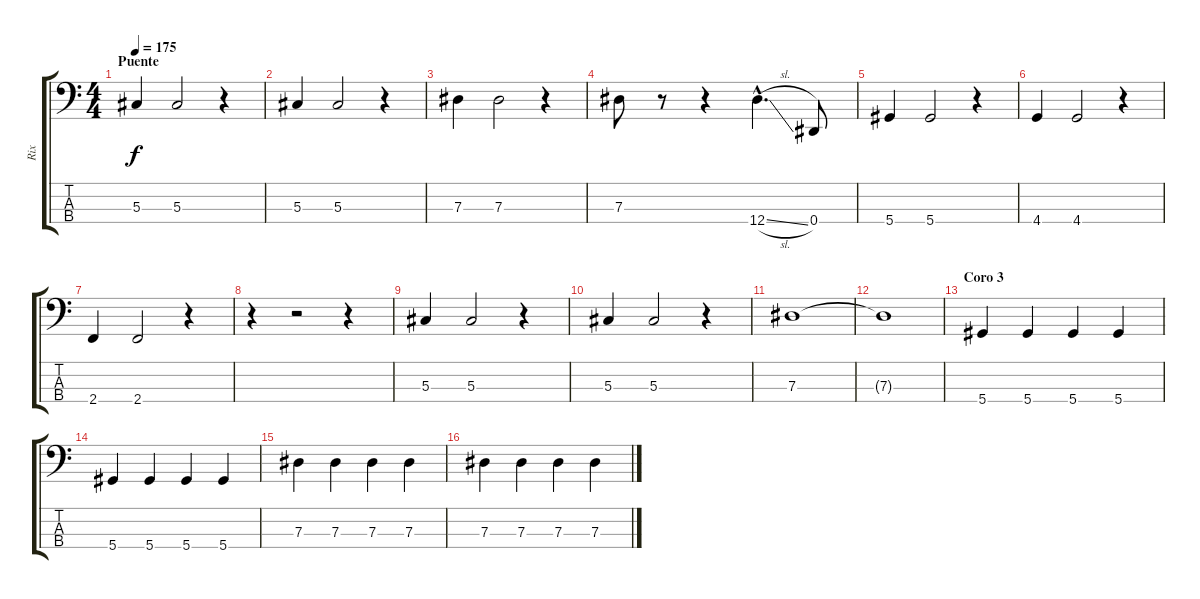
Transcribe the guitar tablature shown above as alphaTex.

\track ("Rix" "Rix") {instrument electricbassfinger}
\staff {score tabs}
\tuning (Gb2 Db2 Ab1 Eb1) {hide}
\ts (4 4)
\section ("" "Puente")
\tempo 175
\clef f4
\ks c
5.3.4{dy f} 5.3.2 r.4 |
5.3.4 5.3.2 r.4 |
7.3.4 7.3.2 r.4 |
7.3.8 r.8 r.4 12.4{sl hac}.4{d} 0.4.8 |
5.4.4 5.4.2 r.4 |
4.4.4 4.4.2 r.4 |
2.4.4 2.4.2 r.4 |
r.4 r.2 r.4 |
5.3.4 5.3.2 r.4 |
5.3.4 5.3.2 r.4 |
7.3.1 |
7.3{t}.1 |
\section ("" "Coro 3")
5.4.4 5.4.4 5.4.4 5.4.4 |
5.4.4 5.4.4 5.4.4 5.4.4 |
7.3.4 7.3.4 7.3.4 7.3.4 |
7.3.4 7.3.4 7.3.4 7.3.4
